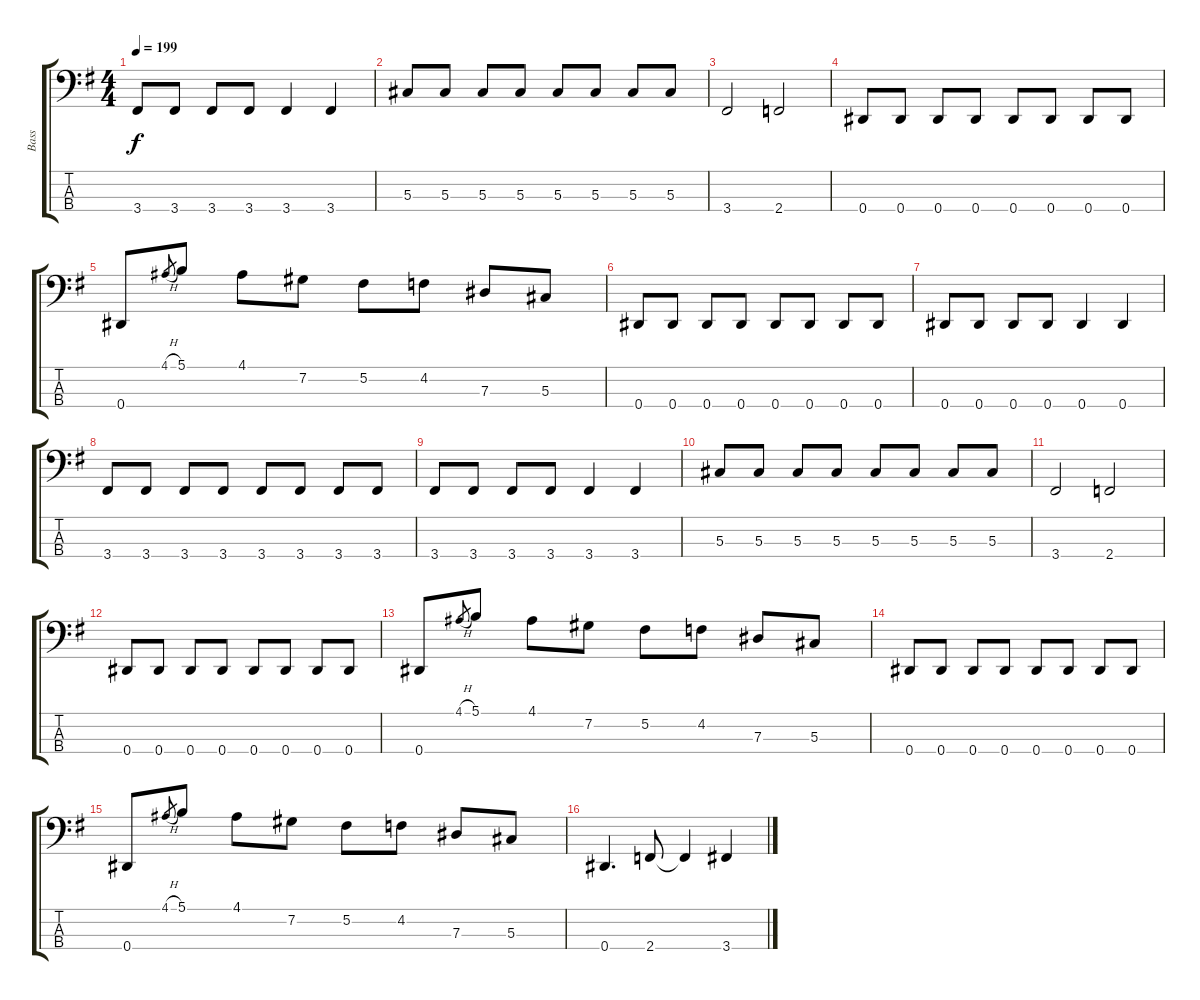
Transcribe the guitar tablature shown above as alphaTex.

\track ("Bass" "Bass") {instrument electricbasspick}
\staff {score tabs}
\tuning (Gb2 Db2 Ab1 Eb1) {hide}
\ts (4 4)
\tempo 199
\clef f4
\ks g
3.4.8{dy f} 3.4.8 3.4.8 3.4.8 3.4.4 3.4.4 |
5.3.8 5.3.8 5.3.8 5.3.8 5.3.8 5.3.8 5.3.8 5.3.8 |
3.4.2 2.4.2 |
0.4.8 0.4.8 0.4.8 0.4.8 0.4.8 0.4.8 0.4.8 0.4.8 |
0.4.8 4.1{h}.8{gr} 5.1.8 4.1.8 7.2.8 5.2.8 4.2.8 7.3.8 5.3.8 |
0.4.8 0.4.8 0.4.8 0.4.8 0.4.8 0.4.8 0.4.8 0.4.8 |
0.4.8 0.4.8 0.4.8 0.4.8 0.4.4 0.4.4 |
3.4.8 3.4.8 3.4.8 3.4.8 3.4.8 3.4.8 3.4.8 3.4.8 |
3.4.8 3.4.8 3.4.8 3.4.8 3.4.4 3.4.4 |
5.3.8 5.3.8 5.3.8 5.3.8 5.3.8 5.3.8 5.3.8 5.3.8 |
3.4.2 2.4.2 |
0.4.8 0.4.8 0.4.8 0.4.8 0.4.8 0.4.8 0.4.8 0.4.8 |
0.4.8 4.1{h}.8{gr} 5.1.8 4.1.8 7.2.8 5.2.8 4.2.8 7.3.8 5.3.8 |
0.4.8 0.4.8 0.4.8 0.4.8 0.4.8 0.4.8 0.4.8 0.4.8 |
0.4.8 4.1{h}.8{gr} 5.1.8 4.1.8 7.2.8 5.2.8 4.2.8 7.3.8 5.3.8 |
0.4.4{d} 2.4.8 2.4{t}.4 3.4.4
